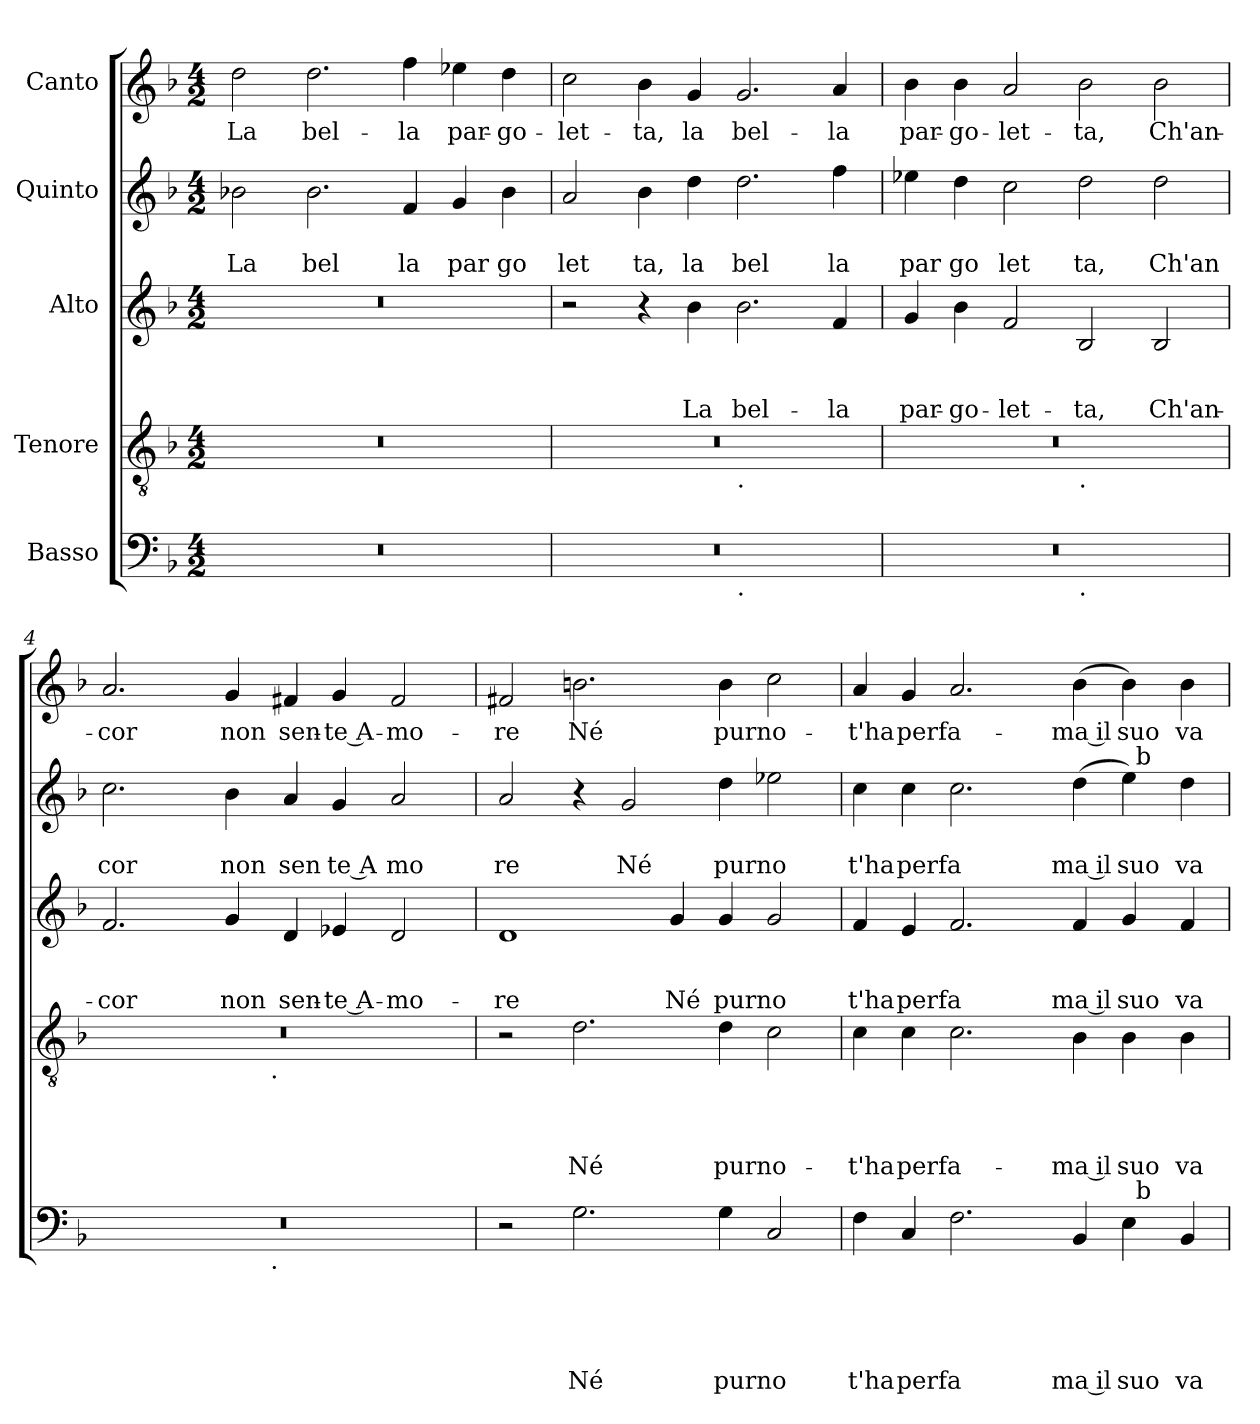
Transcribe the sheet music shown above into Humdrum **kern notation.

**kern	**text	**text	**text	**text	**text	**kern	**text	**text	**text	**text	**kern	**text	**text	**text	**kern	**text	**text	**kern	**text
*part5	*part5	*part5	*part5	*part5	*part5	*part4	*part4	*part4	*part4	*part4	*part3	*part3	*part3	*part3	*part2	*part2	*part2	*part1	*part1
*staff5	*staff5	*staff5	*staff5	*staff5	*staff5	*staff4	*staff4	*staff4	*staff4	*staff4	*staff3	*staff3	*staff3	*staff3	*staff2	*staff2	*staff2	*staff1	*staff1
*I"Basso	*	*	*	*	*	*I"Tenore	*	*	*	*	*I"Alto	*	*	*	*I"Quinto	*	*	*I"Canto	*
*clefF4	*	*	*	*	*	*clefGv2	*	*	*	*	*clefG2	*	*	*	*clefG2	*	*	*clefG2	*
*k[b-]	*	*	*	*	*	*k[b-]	*	*	*	*	*k[b-]	*	*	*	*k[b-]	*	*	*k[b-]	*
*F:	*	*	*	*	*	*F:	*	*	*	*	*F:	*	*	*	*F:	*	*	*F:	*
*M4/2	*	*	*	*	*	*M4/2	*	*	*	*	*M4/2	*	*	*	*M4/2	*	*	*M4/2	*
=1	=1	=1	=1	=1	=1	=1	=1	=1	=1	=1	=1	=1	=1	=1	=1	=1	=1	=1	=1
!	!	!	!	!	!	!	!	!	!	!	!	!	!	!	!	!	!LO:LY:b	!	!LO:LY:b
0r	.	.	.	.	.	0r	.	.	.	.	0r	.	.	.	2b-X\	.	La	2dd\	La
!	!	!	!	!	!	!	!	!	!	!	!	!	!	!	!	!	!LO:LY:b	!	!LO:LY:b
.	.	.	.	.	.	.	.	.	.	.	.	.	.	.	2.b-\	.	bel	2.dd\	bel-
!	!	!	!	!	!	!	!	!	!	!	!	!	!	!	!	!	!LO:LY:b	!	!LO:LY:b
.	.	.	.	.	.	.	.	.	.	.	.	.	.	.	4f/	.	la	4ff\	-la
!	!	!	!	!	!	!	!	!	!	!	!	!	!	!	!	!	!LO:LY:b	!	!LO:LY:b
.	.	.	.	.	.	.	.	.	.	.	.	.	.	.	4g/	.	par	4ee-X\	par-
!	!	!	!	!	!	!	!	!	!	!	!	!	!	!	!	!	!LO:LY:b	!	!LO:LY:b
.	.	.	.	.	.	.	.	.	.	.	.	.	.	.	4b-\	.	go	4dd\	-go-
=2	=2	=2	=2	=2	=2	=2	=2	=2	=2	=2	=2	=2	=2	=2	=2	=2	=2	=2	=2
!	!	!	!	!	!	!	!	!	!	!	!	!	!	!	!	!	!LO:LY:b	!	!LO:LY:b
*^	*	*	*	*	*	*^	*	*	*	*	*	*	*	*	*	*	*	*	*
0r	1ryy	.	.	.	.	.	0r	1ryy	.	.	.	.	2r	.	.	.	2a/	.	let	2cc\	-let-
!	!	!	!	!	!	!	!	!	!	!	!	!	!	!	!	!	!	!	!LO:LY:b	!	!LO:LY:b
.	.	.	.	.	.	.	.	.	.	.	.	.	4r	.	.	.	4b-\	.	ta,	4b-\	-ta,
!	!	!	!	!	!	!	!	!	!	!	!	!	!	!	!	!LO:LY:b	!	!	!LO:LY:b	!	!LO:LY:b
.	.	.	.	.	.	.	.	.	.	.	.	.	4b-\	.	.	La	4dd\	.	la	4g/	la
!	!	!	!	!	!	!	!	!LO:TX:b:t=.	!	!	!	!	!	!	!	!	!	!	!	!	!
!	!LO:TX:b:t=.	!	!	!	!	!	!	!	!	!	!	!	!	!	!	!	!	!	!	!	!
!	!	!	!	!	!	!	!	!	!	!	!	!	!	!	!	!LO:LY:b	!	!	!LO:LY:b	!	!LO:LY:b
.	1ryy	.	.	.	.	.	.	1ryy	.	.	.	.	2.b-\	.	.	bel-	2.dd\	.	bel	2.g/	bel-
!	!	!	!	!	!	!	!	!	!	!	!	!	!	!	!	!LO:LY:b	!	!	!LO:LY:b	!	!LO:LY:b
.	.	.	.	.	.	.	.	.	.	.	.	.	4f/	.	.	-la	4ff\	.	la	4a/	-la
=3	=3	=3	=3	=3	=3	=3	=3	=3	=3	=3	=3	=3	=3	=3	=3	=3	=3	=3	=3	=3	=3
!	!	!	!	!	!	!	!	!	!	!	!	!	!	!	!	!LO:LY:b	!	!	!LO:LY:b	!	!LO:LY:b
0r	1ryy	.	.	.	.	.	0r	1ryy	.	.	.	.	4g/	.	.	par-	4ee-X\	.	par	4b-\	par-
!	!	!	!	!	!	!	!	!	!	!	!	!	!	!	!	!LO:LY:b	!	!	!LO:LY:b	!	!LO:LY:b
.	.	.	.	.	.	.	.	.	.	.	.	.	4b-\	.	.	-go-	4dd\	.	go	4b-\	-go-
!	!	!	!	!	!	!	!	!	!	!	!	!	!	!	!	!LO:LY:b	!	!	!LO:LY:b	!	!LO:LY:b
.	.	.	.	.	.	.	.	.	.	.	.	.	2f/	.	.	-let-	2cc\	.	let	2a/	-let-
!	!	!	!	!	!	!	!	!LO:TX:b:t=.	!	!	!	!	!	!	!	!	!	!	!	!	!
!	!LO:TX:b:t=.	!	!	!	!	!	!	!	!	!	!	!	!	!	!	!	!	!	!	!	!
!	!	!	!	!	!	!	!	!	!	!	!	!	!	!	!	!LO:LY:b	!	!	!LO:LY:b	!	!LO:LY:b
.	1ryy	.	.	.	.	.	.	1ryy	.	.	.	.	2B-/	.	.	-ta,	2dd\	.	ta,	2b-\	-ta,
!	!	!	!	!	!	!	!	!	!	!	!	!	!	!	!	!LO:LY:b	!	!	!LO:LY:b	!	!LO:LY:b
.	.	.	.	.	.	.	.	.	.	.	.	.	2B-/	.	.	Ch'an-	2dd\	.	Ch'an	2b-\	Ch'an-
=4	=4	=4	=4	=4	=4	=4	=4	=4	=4	=4	=4	=4	=4	=4	=4	=4	=4	=4	=4	=4	=4
!	!	!	!	!	!	!	!	!	!	!	!	!	!	!	!	!LO:LY:b	!	!	!LO:LY:b	!	!LO:LY:b
0r	2ryy	.	.	.	.	.	0r	2ryy	.	.	.	.	2.f/	.	.	-cor	2.cc\	.	cor	2.a/	-cor
.	4...ryy	.	.	.	.	.	.	4...ryy	.	.	.	.	.	.	.	.	.	.	.	.	.
!	!	!	!	!	!	!	!	!	!	!	!	!	!	!	!	!LO:LY:b	!	!	!LO:LY:b	!	!LO:LY:b
.	.	.	.	.	.	.	.	.	.	.	.	.	4g/	.	.	non	4b-\	.	non	4g/	non
!	!	!	!	!	!	!	!	!LO:TX:b:t=.	!	!	!	!	!	!	!	!	!	!	!	!	!
!	!LO:TX:b:t=.	!	!	!	!	!	!	!	!	!	!	!	!	!	!	!	!	!	!	!	!
.	1ryy	.	.	.	.	.	.	1ryy	.	.	.	.	.	.	.	.	.	.	.	.	.
!	!	!	!	!	!	!	!	!	!	!	!	!	!	!	!	!LO:LY:b	!	!	!LO:LY:b	!	!LO:LY:b
.	.	.	.	.	.	.	.	.	.	.	.	.	4d/	.	.	sen-	4a/	.	sen	4f#X/	sen-
!	!	!	!	!	!	!	!	!	!	!	!	!	!	!	!	!LO:LY:b:rj	!	!	!LO:LY:b:rj	!	!LO:LY:b:rj
.	.	.	.	.	.	.	.	.	.	.	.	.	4e-X/	.	.	-te A-	4g/	.	te A	4g/	-te A-
!	!	!	!	!	!	!	!	!	!	!	!	!	!	!	!	!LO:LY:b	!	!	!LO:LY:b	!	!LO:LY:b
.	.	.	.	.	.	.	.	.	.	.	.	.	2d/	.	.	-mo-	2a/	.	mo	2f#/	-mo-
.	32ryy	.	.	.	.	.	.	32ryy	.	.	.	.	.	.	.	.	.	.	.	.	.
!!LO:LB:g=z
=5	=5	=5	=5	=5	=5	=5	=5	=5	=5	=5	=5	=5	=5	=5	=5	=5	=5	=5	=5	=5	=5
!	!	!	!	!	!	!	!	!	!	!	!	!	!	!	!	!LO:LY:b	!	!	!LO:LY:b	!	!LO:LY:b
*v	*v	*	*	*	*	*	*	*	*	*	*	*	*	*	*	*	*	*	*	*	*
*	*	*	*	*	*	*v	*v	*	*	*	*	*	*	*	*	*	*	*	*	*
2r	.	.	.	.	.	2r	.	.	.	.	1d	.	.	-re	2a/	.	re	2f#X/	-re
!	!	!	!	!	!LO:LY:b	!	!	!	!	!LO:LY:b	!	!	!	!	!	!	!	!	!LO:LY:b
2.G\	.	.	.	.	Né	2.d\	.	.	.	Né	.	.	.	.	4r	.	.	2.bn\	Né
!	!	!	!	!	!	!	!	!	!	!	!	!	!	!	!	!	!LO:LY:b	!	!
.	.	.	.	.	.	.	.	.	.	.	.	.	.	.	2g/	.	Né	.	.
!	!	!	!	!	!	!	!	!	!	!	!	!	!	!LO:LY:b	!	!	!	!	!
.	.	.	.	.	.	.	.	.	.	.	4g/	.	.	Né	.	.	.	.	.
!	!	!	!	!	!LO:LY:b	!	!	!	!	!LO:LY:b	!	!	!	!LO:LY:b	!	!	!LO:LY:b	!	!LO:LY:b
4G\	.	.	.	.	purno	4d\	.	.	.	purno-	4g/	.	.	purno	4dd\	.	purno	4b\	purno-
2C/	.	.	.	.	.	2c\	.	.	.	.	2g/	.	.	.	2ee-X\	.	.	2cc\	.
=6	=6	=6	=6	=6	=6	=6	=6	=6	=6	=6	=6	=6	=6	=6	=6	=6	=6	=6	=6
!	!	!	!	!	!LO:LY:b	!	!	!	!	!LO:LY:b	!	!	!	!LO:LY:b	!	!	!LO:LY:b	!	!LO:LY:b
*^	*	*	*	*	*	*	*	*	*	*	*	*	*	*	*^	*	*	*	*
4F\	1ryy	.	.	.	.	t'ha	4c\	.	.	.	-t'ha	4f/	.	.	t'ha	4cc\	1ryy	.	t'ha	4a/	-t'ha
!	!	!	!	!	!	!LO:LY:b	!	!	!	!	!LO:LY:b	!	!	!	!LO:LY:b	!	!	!	!LO:LY:b	!	!LO:LY:b
4C/	.	.	.	.	.	perfa	4c\	.	.	.	perfa-	4e/	.	.	perfa	4cc\	.	.	perfa	4g/	perfa-
2.F\	.	.	.	.	.	.	2.c\	.	.	.	.	2.f/	.	.	.	2.cc\	.	.	.	2.a/	.
.	2ryy	.	.	.	.	.	.	.	.	.	.	.	.	.	.	.	2ryy	.	.	.	.
!	!	!	!	!	!	!LO:LY:b:rj	!	!	!	!	!LO:LY:b:rj	!	!	!	!LO:LY:b:rj	!	!	!	!LO:LY:b:rj	!	!LO:LY:b:rj
4BB-/	.	.	.	.	.	ma il	4B-\	.	.	.	-ma il	4f/	.	.	ma il	(<4dd\	.	.	ma il	(<4b-\	-ma il
!	!	!	!	!	!	!LO:LY:b	!	!	!	!	!LO:LY:b	!	!	!	!LO:LY:b	!	!	!	!LO:LY:b	!	!LO:LY:b
4E\	32ryy	.	.	.	.	suo	4B-\	.	.	.	suo	4g/	.	.	suo	4ee\)	32ryy	.	suo	4b-\)	suo
!	!	!	!	!	!	!	!	!	!	!	!	!	!	!	!	!	!LO:TX:a:t=b	!	!	!	!
!	!LO:TX:a:t=b	!	!	!	!	!	!	!	!	!	!	!	!	!	!	!	!	!	!	!	!
.	4...ryy	.	.	.	.	.	.	.	.	.	.	.	.	.	.	.	4...ryy	.	.	.	.
!	!	!	!	!	!	!LO:LY:b	!	!	!	!	!LO:LY:b	!	!	!	!LO:LY:b	!	!	!	!LO:LY:b	!	!LO:LY:b
4BB-/	.	.	.	.	.	va	4B-\	.	.	.	va-	4f/	.	.	va	4dd\	.	.	va	4b-\	va-
*v	*v	*	*	*	*	*	*	*	*	*	*	*	*	*	*	*v	*v	*	*	*	*
=	=	=	=	=	=	=	=	=	=	=	=	=	=	=	=	=	=	=	=
*-	*-	*-	*-	*-	*-	*-	*-	*-	*-	*-	*-	*-	*-	*-	*-	*-	*-	*-	*-
